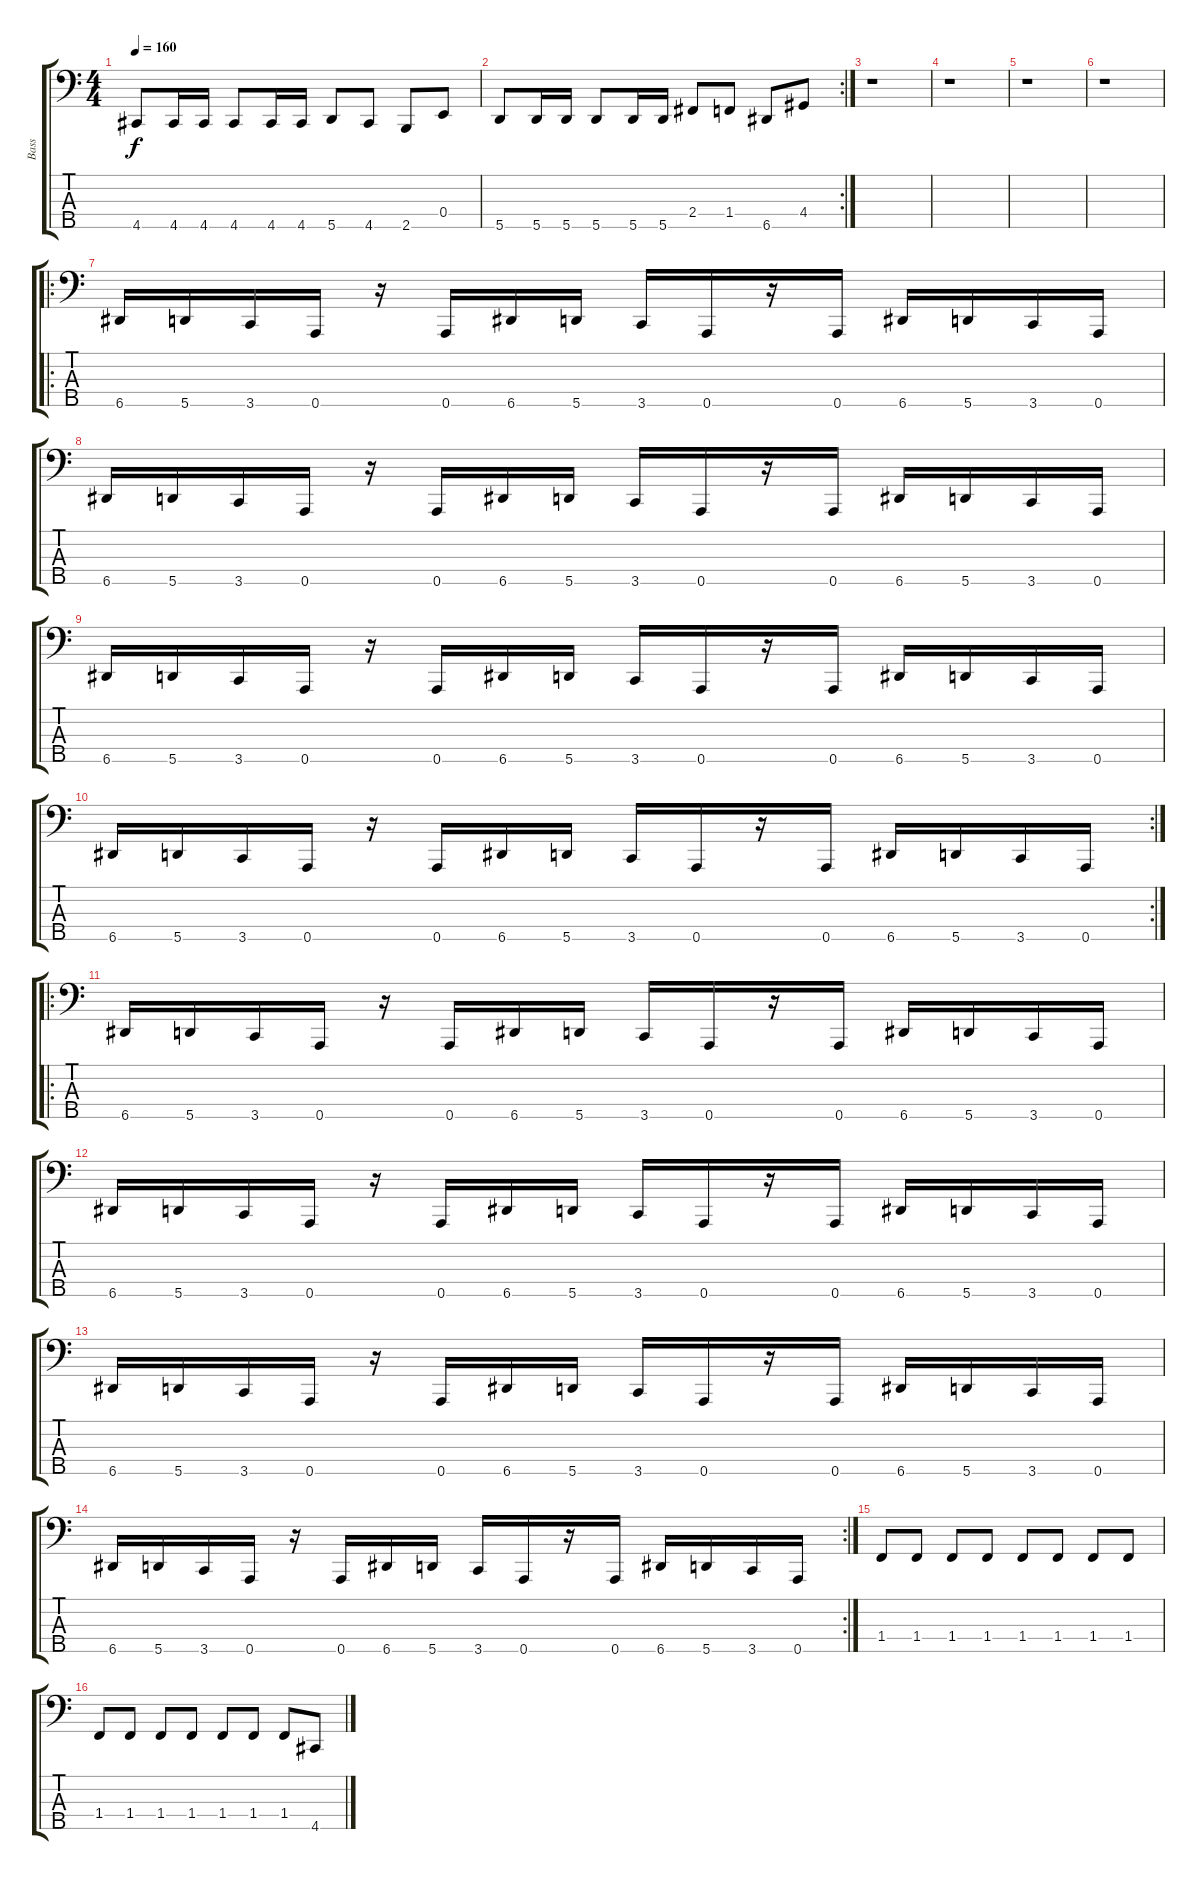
\track ("Bass" "Bass") {instrument electricbassfinger}
\staff {score tabs}
\tuning (G2 D2 A1 E1 A0) {hide}
\ts (4 4)
\tempo 160
\clef f4
\ks c
4.5.8{dy f} 4.5.16 4.5.16 4.5.8 4.5.16 4.5.16 5.5.8 4.5.8 2.5.8 0.4.8 |
\rc 2
5.5.8 5.5.16 5.5.16 5.5.8 5.5.16 5.5.16 2.4.8 1.4.8 6.5.8 4.4.8 |
r.1 |
r.1 |
r.1 |
r.1 |
\ro
6.5.16 5.5.16 3.5.16 0.5.16 r.16 0.5.16 6.5.16 5.5.16 3.5.16 0.5.16 r.16 0.5.16 6.5.16 5.5.16 3.5.16 0.5.16 |
6.5.16 5.5.16 3.5.16 0.5.16 r.16 0.5.16 6.5.16 5.5.16 3.5.16 0.5.16 r.16 0.5.16 6.5.16 5.5.16 3.5.16 0.5.16 |
6.5.16 5.5.16 3.5.16 0.5.16 r.16 0.5.16 6.5.16 5.5.16 3.5.16 0.5.16 r.16 0.5.16 6.5.16 5.5.16 3.5.16 0.5.16 |
\rc 2
6.5.16 5.5.16 3.5.16 0.5.16 r.16 0.5.16 6.5.16 5.5.16 3.5.16 0.5.16 r.16 0.5.16 6.5.16 5.5.16 3.5.16 0.5.16 |
\ro
6.5.16 5.5.16 3.5.16 0.5.16 r.16 0.5.16 6.5.16 5.5.16 3.5.16 0.5.16 r.16 0.5.16 6.5.16 5.5.16 3.5.16 0.5.16 |
6.5.16 5.5.16 3.5.16 0.5.16 r.16 0.5.16 6.5.16 5.5.16 3.5.16 0.5.16 r.16 0.5.16 6.5.16 5.5.16 3.5.16 0.5.16 |
6.5.16 5.5.16 3.5.16 0.5.16 r.16 0.5.16 6.5.16 5.5.16 3.5.16 0.5.16 r.16 0.5.16 6.5.16 5.5.16 3.5.16 0.5.16 |
\rc 2
6.5.16 5.5.16 3.5.16 0.5.16 r.16 0.5.16 6.5.16 5.5.16 3.5.16 0.5.16 r.16 0.5.16 6.5.16 5.5.16 3.5.16 0.5.16 |
1.4.8 1.4.8 1.4.8 1.4.8 1.4.8 1.4.8 1.4.8 1.4.8 |
1.4.8 1.4.8 1.4.8 1.4.8 1.4.8 1.4.8 1.4.8 4.5.8
